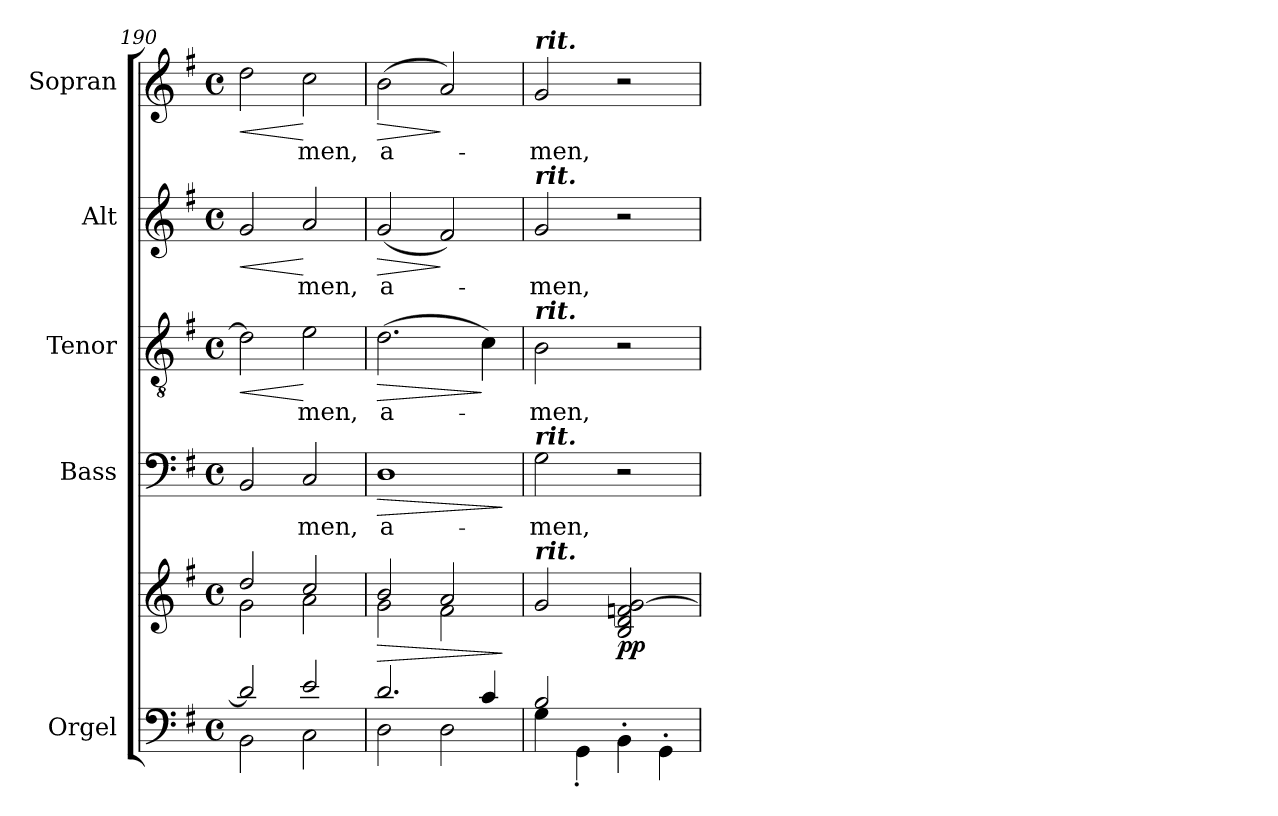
**kern	**kern	**dynam	**kern	**text	**dynam	**kern	**text	**dynam	**kern	**text	**dynam	**kern	**text	**dynam
*part5	*part5	*part5	*part4	*part4	*part4	*part3	*part3	*part3	*part2	*part2	*part2	*part1	*part1	*part1
*staff6	*staff5	*staff5/6	*staff4	*staff4	*staff4	*staff3	*staff3	*staff3	*staff2	*staff2	*staff2	*staff1	*staff1	*staff1
*I"Orgel	*	*	*I"Bass	*	*	*I"Tenor	*	*	*I"Alt	*	*	*I"Sopran	*	*
*I'Org.	*	*	*I'B.	*	*	*I'T.	*	*	*I'A.	*	*	*I'S.	*	*
*clefF4	*clefG2	*	*clefF4	*	*	*clefGv2	*	*	*clefG2	*	*	*clefG2	*	*
*k[f#]	*k[f#]	*	*k[f#]	*	*	*k[f#]	*	*	*k[f#]	*	*	*k[f#]	*	*
*G:	*G:	*	*G:	*	*	*G:	*	*	*G:	*	*	*G:	*	*
*M4/4	*M4/4	*	*M4/4	*	*	*M4/4	*	*	*M4/4	*	*	*M4/4	*	*
*met(c)	*met(c)	*	*met(c)	*	*	*met(c)	*	*	*met(c)	*	*	*met(c)	*	*
=190	=190	=190	=190	=190	=190	=190	=190	=190	=190	=190	=190	=190	=190	=190
*^	*^	*	*	*	*	*	*	*	*	*	*	*	*	*
!	!	!	!	!	!	!	!	!	!	!LO:HP:b	!	!	!LO:HP:b	!	!	!LO:HP:b
2d/]	2BB\	2dd/	2g\	.	2BB/	.	.	2d\]	.	<	2g/	.	<	2dd\	.	<
!	!	!	!	!	!	!LO:LY:b	!	!	!LO:LY:b	!	!	!LO:LY:b	!	!	!LO:LY:b	!
2e/	2C\	2cc/	2a\	.	2C/	-men,	.	2e\	-men,	[	2a/	-men,	[	2cc\	-men,	[
=191	=191	=191	=191	=191	=191	=191	=191	=191	=191	=191	=191	=191	=191	=191	=191	=191
!	!	!	!	!LO:HP:b	!	!LO:LY:b	!LO:HP:b	!	!LO:LY:b	!LO:HP:b	!	!LO:LY:b	!LO:HP:b	!	!LO:LY:b	!LO:HP:b
2.d/	2D\	2b/	2g\	>	1D	a-	>	(>2.d\	a-	>	(<2g/	a-	>	(>2b\	a-	>
.	2D\	2a/	2f#\	.	.	.	.	.	.	.	2f#/)	.	]	2a/)	.	]
4c/	.	.	.	.	.	.	.	4c\)	.	]	.	.	.	.	.	.
*v	*v	*	*	*	*	*	*	*	*	*	*	*	*	*	*	*
*	*v	*v	*	*	*	*	*	*	*	*	*	*	*	*	*
.	.	]	.	.	]	.	.	.	.	.	.	.	.	.
=192	=192	=192	=192	=192	=192	=192	=192	=192	=192	=192	=192	=192	=192	=192
*^	*	*	*	*	*	*	*	*	*	*	*	*	*	*
!	!	!	!	!	!	!	!	!	!	!	!	!	!LO:TX:a:Bi:t=rit.	!	!
!	!	!	!	!	!	!	!	!	!	!LO:TX:a:Bi:t=rit.	!	!	!	!	!
!	!	!	!	!	!	!	!LO:TX:a:Bi:t=rit.	!	!	!	!	!	!	!	!
!	!	!	!	!LO:TX:a:Bi:t=rit.	!	!	!	!	!	!	!	!	!	!	!
!	!	!LO:TX:a:Bi:t=rit.	!	!	!	!	!	!	!	!	!	!	!	!	!
!	!	!	!	!	!LO:LY:b	!	!	!LO:LY:b	!	!	!LO:LY:b	!	!	!LO:LY:b	!
2B/	4G\	2g/	.	2G\	-men,	.	2B\	-men,	.	2g/	-men,	.	2g/	-men,	.
.	4GG'>\	.	.	.	.	.	.	.	.	.	.	.	.	.	.
!	!	!	!LO:DY:b	!	!	!	!	!	!	!	!	!	!	!	!
2ryy	4BB'>\	2B/ 2d/ 2fn/ [>2g/	pp	2r	.	.	2r	.	.	2r	.	.	2r	.	.
.	4GG'>\	.	.	.	.	.	.	.	.	.	.	.	.	.	.
*v	*v	*	*	*	*	*	*	*	*	*	*	*	*	*	*
=	=	=	=	=	=	=	=	=	=	=	=	=	=	=
*-	*-	*-	*-	*-	*-	*-	*-	*-	*-	*-	*-	*-	*-	*-
